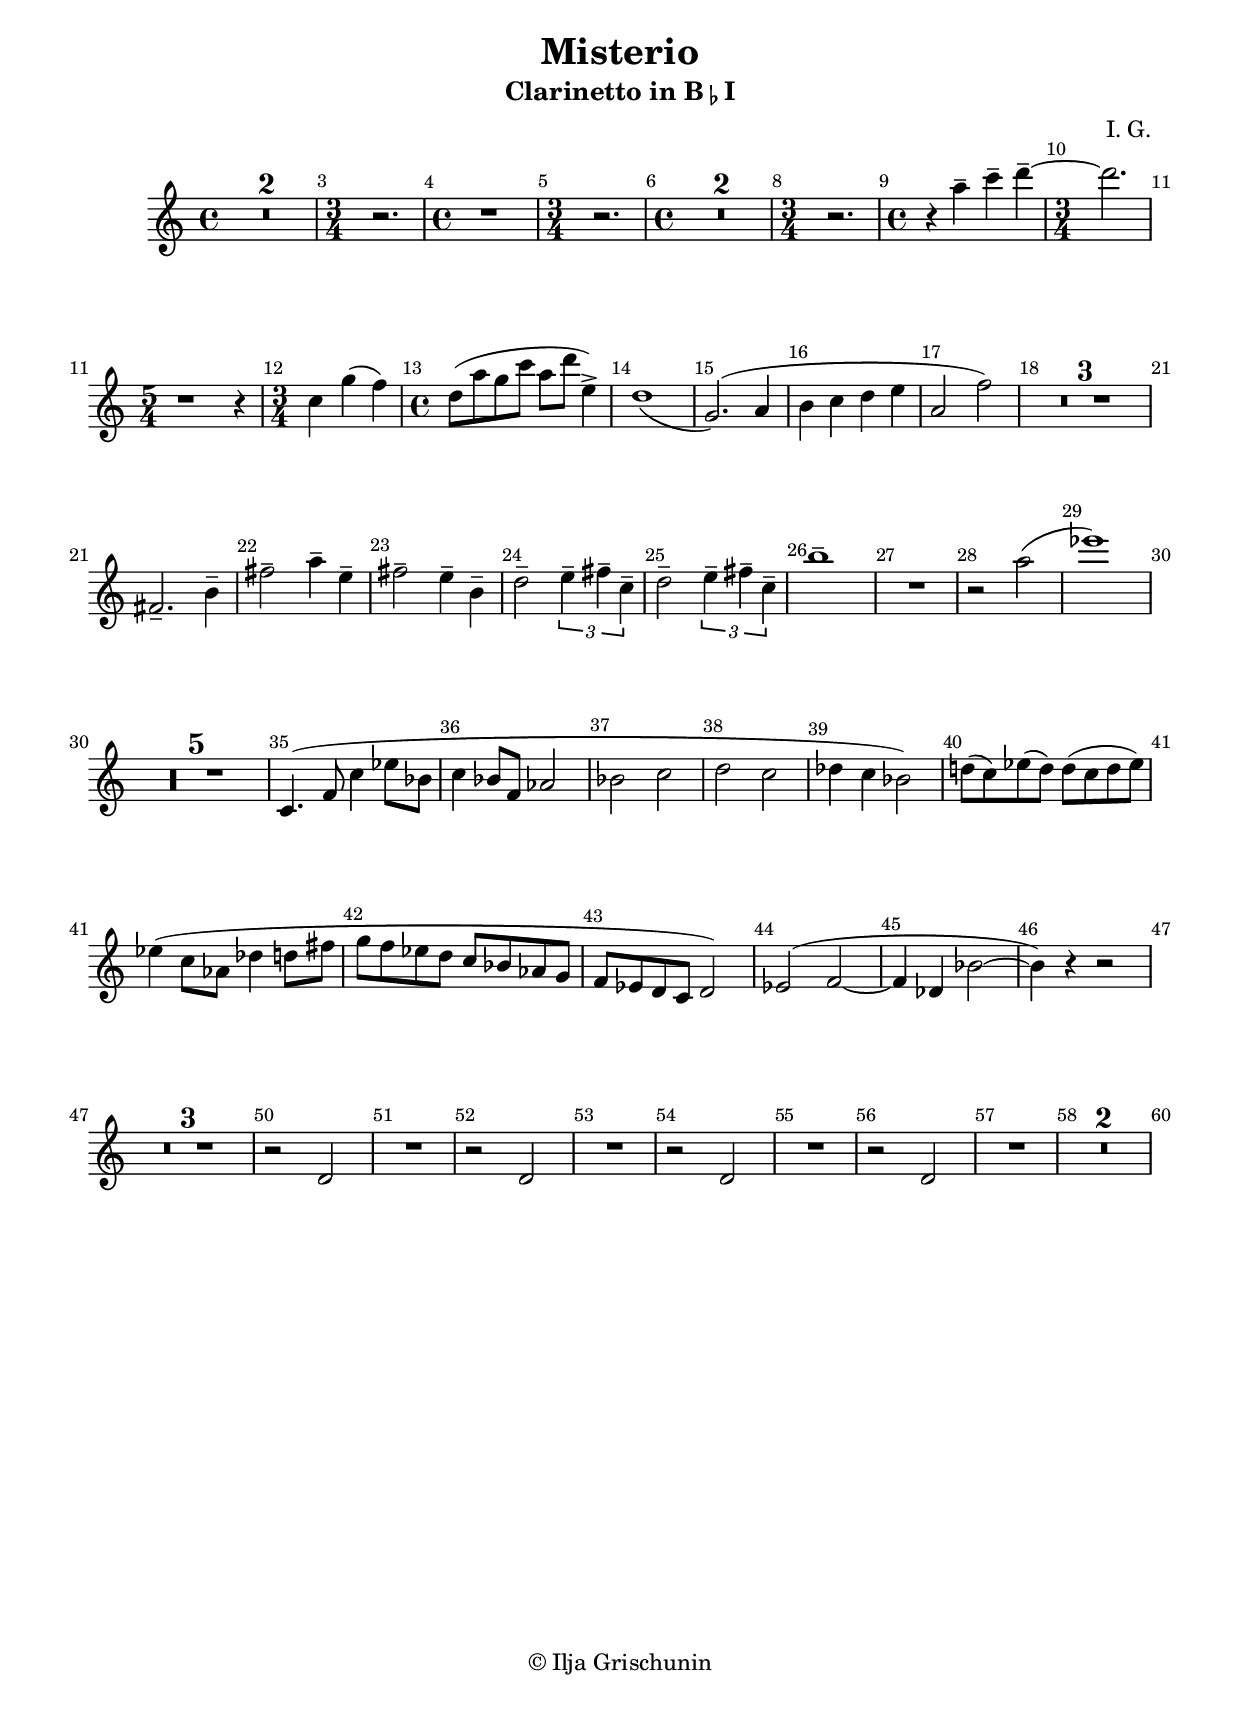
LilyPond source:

\version "2.19.15"
%\version "2.18.0"

\language "deutsch"

\header {
  title = "Misterio"
  subtitle = \markup {"Clarinetto in B" \tiny \flat "I"}
  meter = ""
  composer = "I. G."
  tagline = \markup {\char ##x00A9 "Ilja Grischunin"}
}

\paper {
  #(set-paper-size "a4")
  top-system-spacing.basic-distance = #15
  top-markup-spacing.basic-distance = #5
  markup-system-spacing.basic-distance = #15
  system-system-spacing.basic-distance = #18
  last-bottom-spacing.basic-distance = #15
  left-margin = 15
  right-margin = 15
  %two-sided = ##t
  %inner-margin = 25
  %outer-margin = 15
}

\layout {
  indent = 10
  \context {
    \Score
    \override BarNumber.break-visibility = ##(#t #t #t)
    \override TimeSignature.break-visibility = ##(#f #t #t)
    %\remove "Bar_number_engraver"
  }
}

\version "2.19.15"
%\version "2.18.0"

\language "deutsch"

%%%%%%%%%%%%%%%%%%%%%%%%%%%%%%%%%%%%%%%%%%%%%%%%
clarinetEinsMusic = \relative {
  \set Score.skipBars = ##t
  \time 4/4 R1*2
  \time 3/4 r2.
  \time 4/4 r1
  \time 3/4 r2.
  \time 4/4 R1*2
  \time 3/4 r2.
  \time 4/4 r4 g''-- b-- c--~
  \time 3/4 c2.
  \time 5/4 r1 r4
  \time 3/4 b,4 f'( es)
  \time 4/4 c8( g' f b g c d,4->) c1_(
  f,2.)( g4 a b c d g,2 es') R1*3
  e,2.-- a4-- e'2-- g4-- d-- e2-- d4-- a--
  \repeat unfold 2 {c2-- \tuplet 3/2 {d4-- e-- b--}}
  a'1-- R1 r2 g( des'1)
  R1*5 b,,4.( es8 b'4 des8 as b4 as8 es ges2 as b c b ces4 b as2)
  c!8( b) des( c) c( b c des) des4( b8 ges ces4 c8 e
  f es des c b as ges f es des c b c2) des( es~ es4 ces as'2~ as4) r r2
  R1*3 \repeat unfold 4 {r2 c, R1}
  R1*2
}

%%%%%%%%%%%%%%%%%%%%%%%%%%%%%%%%%%%%%%%%%%%%%%%%
clarinetZweiMusic = \relative {
  \set Score.skipBars = ##t
  \time 4/4 R1*2
  \time 3/4 r2.
  \time 4/4 r1
  \time 3/4 r2.
  \time 4/4 R1*2
  \time 3/4 r2.
  \time 4/4 r1
  \time 3/4 r2.
  \time 5/4 r1 r4
  \time 3/4 r2.
  \time 4/4 R1*13 f''1( e) r2 c( b'1)
  R1*7 f,4.( b8 f'4 as8 es f4 es8 b des c b as
  ges des) es( des) f( es) ges( f) as( ges) b( as) as( ges as b)
  ces( b ges des es ges  as c des c b as ges f es des)
  es4.( as8 es'4 ges8 des es4 des8 as c4 as f des b ges des'2.) r4
  R1*3 \repeat unfold 4 {r2 as R1}
  R1*2
}


\score {
  \transpose b c'
  \clarinetEinsMusic
  %\midi {}
}